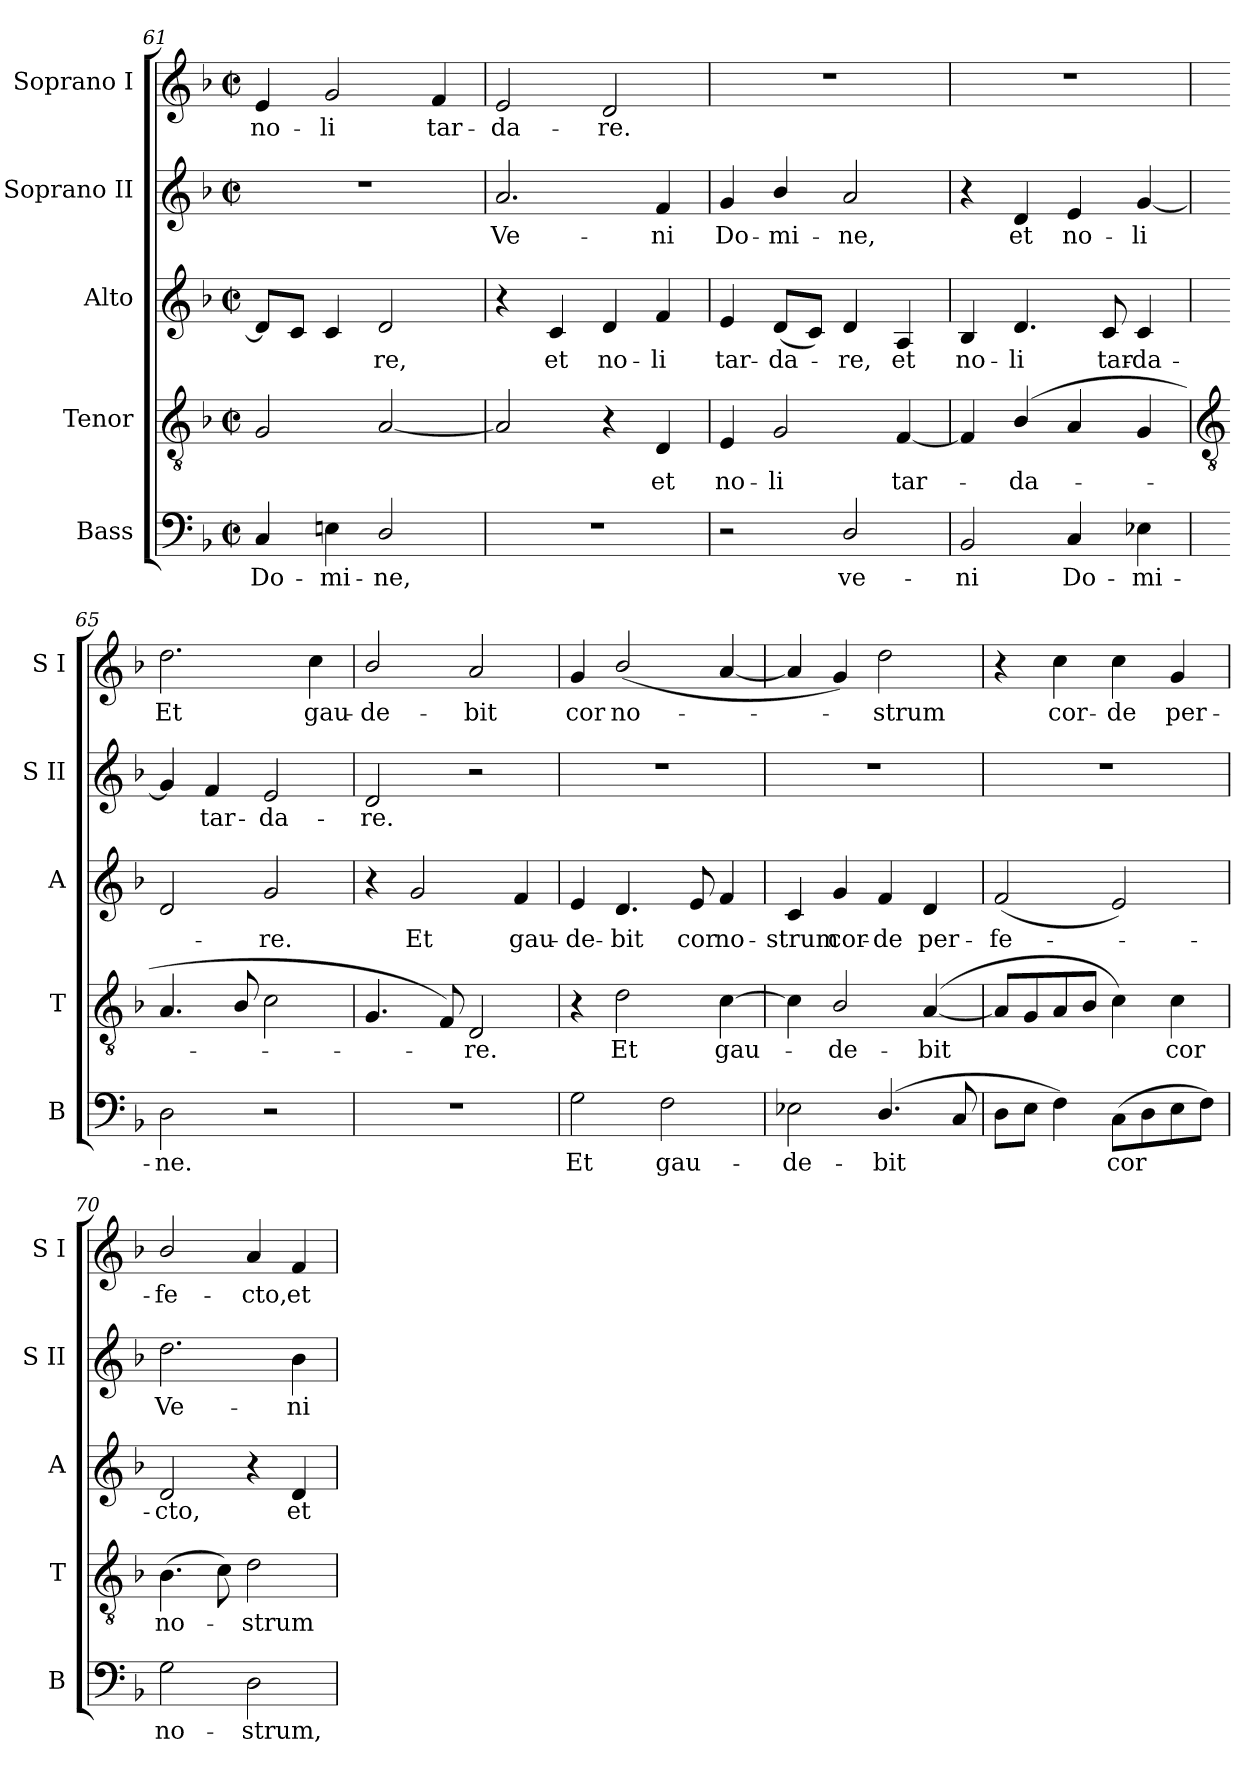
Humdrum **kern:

**kern	**text	**kern	**text	**kern	**text	**kern	**text	**kern	**text
*part5	*part5	*part4	*part4	*part3	*part3	*part2	*part2	*part1	*part1
*staff5	*staff5	*staff4	*staff4	*staff3	*staff3	*staff2	*staff2	*staff1	*staff1
*I"Bass	*	*I"Tenor	*	*I"Alto	*	*I"Soprano II	*	*I"Soprano I	*
*I'B	*	*I'T	*	*I'A	*	*I'S II	*	*I'S I	*
*clefF4	*	*clefGv2	*	*clefG2	*	*clefG2	*	*clefG2	*
*k[b-]	*	*k[b-]	*	*k[b-]	*	*k[b-]	*	*k[b-]	*
*F:	*	*F:	*	*F:	*	*F:	*	*F:	*
*M2/2	*	*M2/2	*	*M2/2	*	*M2/2	*	*M2/2	*
*met(c|)	*	*met(c|)	*	*met(c|)	*	*met(c|)	*	*met(c|)	*
=61	=61	=61	=61	=61	=61	=61	=61	=61	=61
!	!LO:LY:b	!	!	!	!	!	!	!	!LO:LY:b
4C	Do-	2G	.	8dL]	.	1r	.	4e	no-
.	.	.	.	8cJ	.	.	.	.	.
!	!LO:LY:b	!	!	!	!	!	!	!	!LO:LY:b
4En	-mi-	.	.	4c	.	.	.	2g	-li
!	!LO:LY:b	!	!	!	!LO:LY:b	!	!	!	!
2D/	-ne,	[2A	.	2d	re,	.	.	.	.
!	!	!	!	!	!	!	!	!	!LO:LY:b
.	.	.	.	.	.	.	.	4f	tar-
=62	=62	=62	=62	=62	=62	=62	=62	=62	=62
!	!	!	!	!	!	!	!LO:LY:b	!	!LO:LY:b
1r	.	2A]	.	4r	.	2.a	Ve-	2e	-da-
!	!	!	!	!	!LO:LY:b	!	!	!	!
.	.	.	.	4c	et	.	.	.	.
!	!	!	!	!	!LO:LY:b	!	!	!	!LO:LY:b
.	.	4r	.	4d	no-	.	.	2d	-re.
!	!	!	!LO:LY:b	!	!LO:LY:b	!	!LO:LY:b	!	!
.	.	4D	et	4f	-li	4f	-ni	.	.
=63	=63	=63	=63	=63	=63	=63	=63	=63	=63
!	!	!	!LO:LY:b	!	!LO:LY:b	!	!LO:LY:b	!	!
2r	.	4E	no-	4e	tar-	4g	Do-	1r	.
!	!	!	!LO:LY:b	!	!LO:LY:b	!	!LO:LY:b	!	!
.	.	2G	-li	(<8dL	-da-	4b-/	-mi-	.	.
.	.	.	.	8cJ)	.	.	.	.	.
!	!LO:LY:b	!	!	!	!LO:LY:b	!	!LO:LY:b	!	!
2D/	ve-	.	.	4d	re,	2a	-ne,	.	.
!	!	!	!LO:LY:b	!	!LO:LY:b	!	!	!	!
.	.	[4F	tar-	4A	et	.	.	.	.
=64	=64	=64	=64	=64	=64	=64	=64	=64	=64
!	!LO:LY:b	!	!	!	!LO:LY:b	!	!	!	!
2BB-	-ni	4F]	.	4B-	no-	4r	.	1r	.
!	!	!	!LO:LY:b	!	!LO:LY:b	!	!LO:LY:b	!	!
.	.	(<4B-/	da-	4.d	-li	4d	et	.	.
!	!LO:LY:b	!	!	!	!	!	!LO:LY:b	!	!
4C	Do-	4A	.	.	.	4e	no-	.	.
!	!	!	!	!	!LO:LY:b	!	!	!	!
.	.	.	.	8c	tar-	.	.	.	.
!	!LO:LY:b	!	!	!	!LO:LY:b	!	!LO:LY:b	!	!
4E-X	-mi-	4G	.	4c	-da-	[4g	-li	.	.
!!LO:LB:g=z
=65	=65	=65	=65	=65	=65	=65	=65	=65	=65
*	*	*clefGv2	*	*	*	*	*	*	*
!	!LO:LY:b	!	!	!	!	!	!	!	!LO:LY:b
2D	-ne.	4.A	.	2d	.	4g]	.	2.dd	Et
!	!	!	!	!	!	!	!LO:LY:b	!	!
.	.	.	.	.	.	4f	tar-	.	.
.	.	8B-/	.	.	.	.	.	.	.
!	!	!	!	!	!LO:LY:b	!	!LO:LY:b	!	!
2r	.	2c	.	2g	re.	2e	-da-	.	.
!	!	!	!	!	!	!	!	!	!LO:LY:b
.	.	.	.	.	.	.	.	4cc	gau-
=66	=66	=66	=66	=66	=66	=66	=66	=66	=66
!	!	!	!	!	!	!	!LO:LY:b	!	!LO:LY:b
1r	.	4.G	.	4r	.	2d	-re.	2b-/	-de-
!	!	!	!	!	!LO:LY:b	!	!	!	!
.	.	.	.	2g	Et	.	.	.	.
.	.	8F)	.	.	.	.	.	.	.
!	!	!	!LO:LY:b	!	!	!	!	!	!LO:LY:b
.	.	2D	re.	.	.	2r	.	2a	-bit
!	!	!	!	!	!LO:LY:b	!	!	!	!
.	.	.	.	4f	gau-	.	.	.	.
=67	=67	=67	=67	=67	=67	=67	=67	=67	=67
!	!LO:LY:b	!	!	!	!LO:LY:b	!	!	!	!LO:LY:b
2G	Et	4r	.	4e	-de-	1r	.	4g	cor
!	!	!	!LO:LY:b	!	!LO:LY:b	!	!	!	!LO:LY:b
.	.	2d	Et	4.d	-bit	.	.	(<2b-/	no-
!	!LO:LY:b	!	!	!	!	!	!	!	!
2F	gau-	.	.	.	.	.	.	.	.
!	!	!	!	!	!LO:LY:b	!	!	!	!
.	.	.	.	8e	cor	.	.	.	.
!	!	!	!LO:LY:b	!	!LO:LY:b	!	!	!	!
.	.	[4c	gau-	4f	no-	.	.	[4a	.
=68	=68	=68	=68	=68	=68	=68	=68	=68	=68
!	!LO:LY:b	!	!	!	!LO:LY:b	!	!	!	!
2E-X	-de-	4c]	.	4c	-strum	1r	.	4a]	.
!	!	!	!LO:LY:b	!	!LO:LY:b	!	!	!	!
.	.	2B-/	de-	4g	cor-	.	.	4g)	.
!	!LO:LY:b	!	!	!	!LO:LY:b	!	!	!	!LO:LY:b
(>4.D/	-bit	.	.	4f	-de	.	.	2dd	strum
!	!	!	!LO:LY:b	!	!LO:LY:b	!	!	!	!
.	.	(<[4A	-bit	4d	per-	.	.	.	.
8C	.	.	.	.	.	.	.	.	.
=69	=69	=69	=69	=69	=69	=69	=69	=69	=69
!	!	!	!	!	!LO:LY:b	!	!	!	!
8DL	.	8AL]	.	(<2f	-fe-	1r	.	4r	.
8EJ	.	8G	.	.	.	.	.	.	.
!	!	!	!	!	!	!	!	!	!LO:LY:b
4F)	.	8A	.	.	.	.	.	4cc	cor-
.	.	8B-J	.	.	.	.	.	.	.
!	!LO:LY:b	!	!	!	!	!	!	!	!LO:LY:b
(>8CL	cor	4c)	.	2e)	.	.	.	4cc	-de
8D	.	.	.	.	.	.	.	.	.
!	!	!	!LO:LY:b	!	!	!	!	!	!LO:LY:b
8E	.	4c	cor	.	.	.	.	4g	per-
8FJ)	.	.	.	.	.	.	.	.	.
=70	=70	=70	=70	=70	=70	=70	=70	=70	=70
!	!LO:LY:b	!	!LO:LY:b	!	!LO:LY:b	!	!LO:LY:b	!	!LO:LY:b
2G	no-	(>4.B-	no-	2d	cto,	2.dd	Ve-	2b-/	-fe-
.	.	8c)	.	.	.	.	.	.	.
!	!LO:LY:b	!	!LO:LY:b	!	!	!	!	!	!LO:LY:b
2D	-strum,	2d	strum	4r	.	.	.	4a	-cto,
!	!	!	!	!	!LO:LY:b	!	!LO:LY:b	!	!LO:LY:b
.	.	.	.	4d	et	4b-	-ni	4f	et
=	=	=	=	=	=	=	=	=	=
*-	*-	*-	*-	*-	*-	*-	*-	*-	*-
